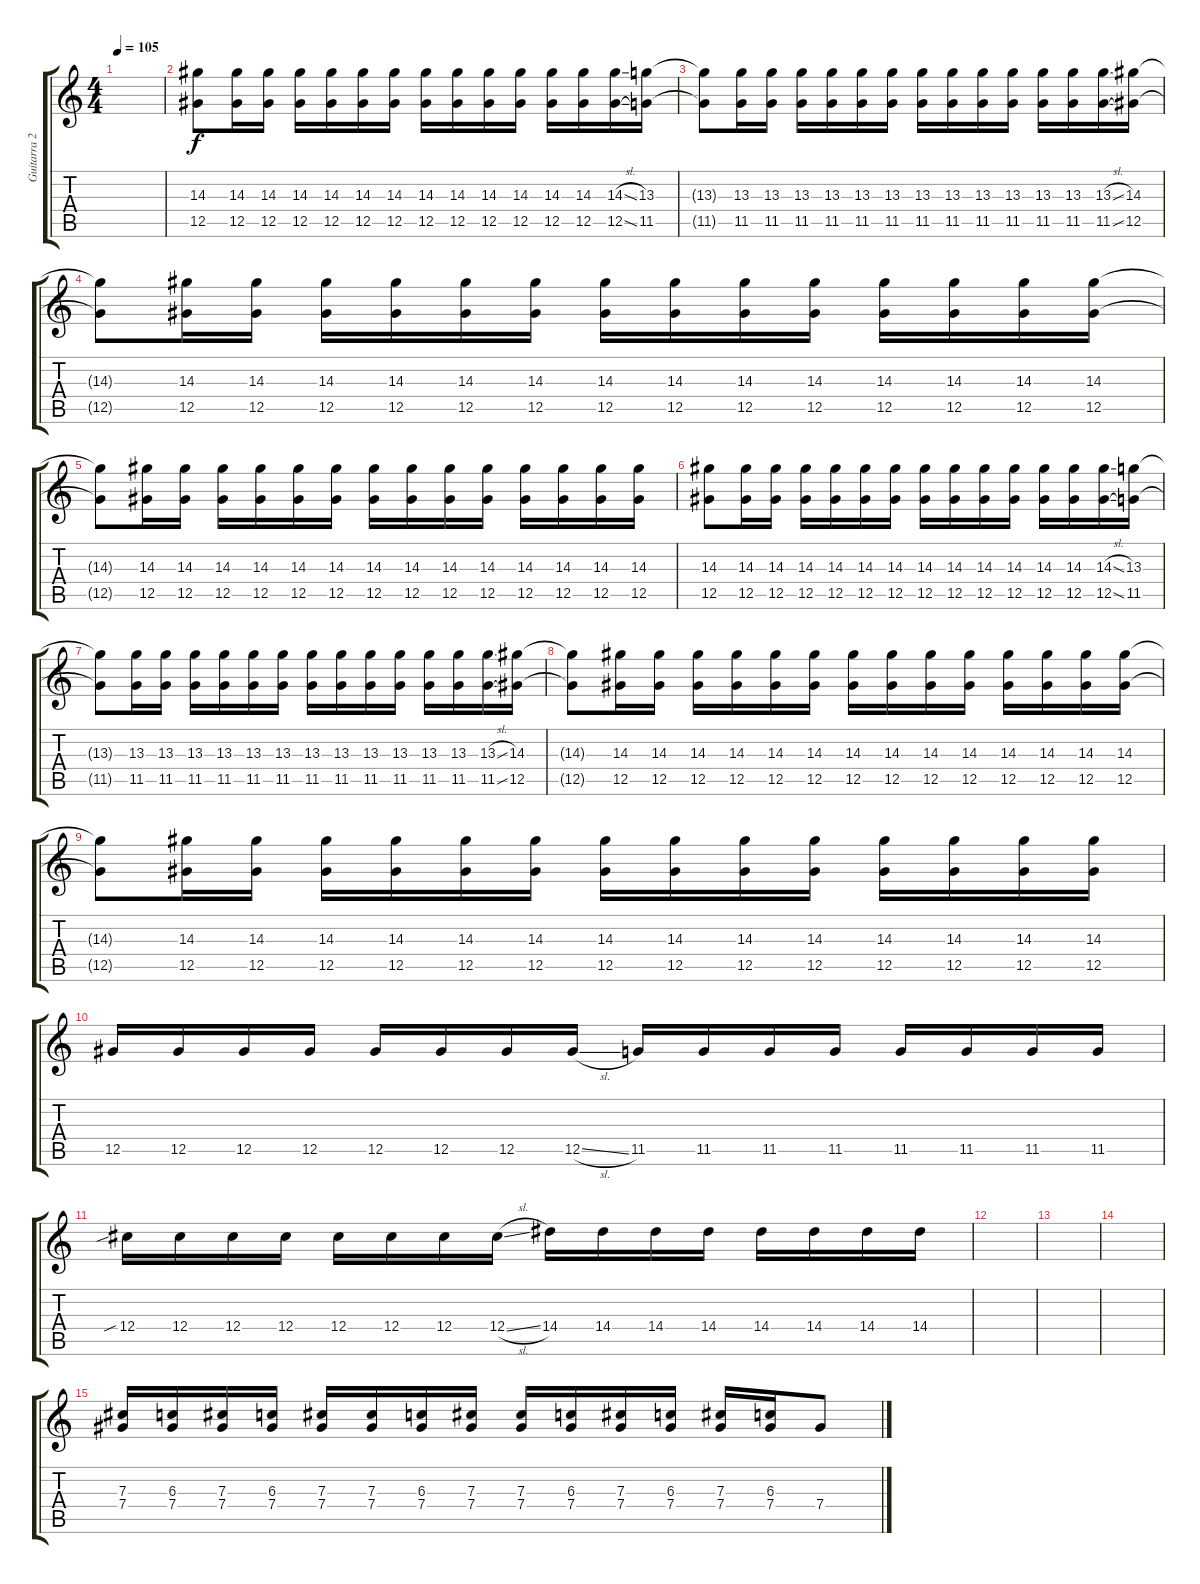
\track ("Guitarra 2" "Guitarra 2") {instrument distortionguitar}
\staff {score tabs}
\tuning (Eb4 Bb3 Gb3 Db3 Ab2 Eb2) {hide}
\ts (4 4)
\tempo 105
\clef g2
\ks c
|
(14.3 12.5).8 (14.3 12.5).16 (14.3 12.5).16 (14.3 12.5).16 (14.3 12.5).16 (14.3 12.5).16 (14.3 12.5).16 (14.3 12.5).16 (14.3 12.5).16 (14.3 12.5).16 (14.3 12.5).16 (14.3 12.5).16 (14.3 12.5).16 (14.3{sl} 12.5{sl}).16 (13.3 11.5).16 |
(13.3{t} 11.5{t}).8 (13.3 11.5).16 (13.3 11.5).16 (13.3 11.5).16 (13.3 11.5).16 (13.3 11.5).16 (13.3 11.5).16 (13.3 11.5).16 (13.3 11.5).16 (13.3 11.5).16 (13.3 11.5).16 (13.3 11.5).16 (13.3 11.5).16 (13.3{sl} 11.5{sl}).16 (14.3 12.5).16 |
(14.3{t} 12.5{t}).8 (14.3 12.5).16 (14.3 12.5).16 (14.3 12.5).16 (14.3 12.5).16 (14.3 12.5).16 (14.3 12.5).16 (14.3 12.5).16 (14.3 12.5).16 (14.3 12.5).16 (14.3 12.5).16 (14.3 12.5).16 (14.3 12.5).16 (14.3 12.5).16 (14.3 12.5).16 |
(14.3{t} 12.5{t}).8 (14.3 12.5).16 (14.3 12.5).16 (14.3 12.5).16 (14.3 12.5).16 (14.3 12.5).16 (14.3 12.5).16 (14.3 12.5).16 (14.3 12.5).16 (14.3 12.5).16 (14.3 12.5).16 (14.3 12.5).16 (14.3 12.5).16 (14.3 12.5).16 (14.3 12.5).16 |
(14.3 12.5).8 (14.3 12.5).16 (14.3 12.5).16 (14.3 12.5).16 (14.3 12.5).16 (14.3 12.5).16 (14.3 12.5).16 (14.3 12.5).16 (14.3 12.5).16 (14.3 12.5).16 (14.3 12.5).16 (14.3 12.5).16 (14.3 12.5).16 (14.3{sl} 12.5{sl}).16 (13.3 11.5).16 |
(13.3{t} 11.5{t}).8 (13.3 11.5).16 (13.3 11.5).16 (13.3 11.5).16 (13.3 11.5).16 (13.3 11.5).16 (13.3 11.5).16 (13.3 11.5).16 (13.3 11.5).16 (13.3 11.5).16 (13.3 11.5).16 (13.3 11.5).16 (13.3 11.5).16 (13.3{sl} 11.5{sl}).16 (14.3 12.5).16 |
(14.3{t} 12.5{t}).8 (14.3 12.5).16 (14.3 12.5).16 (14.3 12.5).16 (14.3 12.5).16 (14.3 12.5).16 (14.3 12.5).16 (14.3 12.5).16 (14.3 12.5).16 (14.3 12.5).16 (14.3 12.5).16 (14.3 12.5).16 (14.3 12.5).16 (14.3 12.5).16 (14.3 12.5).16 |
(14.3{t} 12.5{t}).8 (14.3 12.5).16 (14.3 12.5).16 (14.3 12.5).16 (14.3 12.5).16 (14.3 12.5).16 (14.3 12.5).16 (14.3 12.5).16 (14.3 12.5).16 (14.3 12.5).16 (14.3 12.5).16 (14.3 12.5).16 (14.3 12.5).16 (14.3 12.5).16 (14.3 12.5).16 |
12.5.16 12.5.16 12.5.16 12.5.16 12.5.16 12.5.16 12.5.16 12.5{sl}.16 11.5.16 11.5.16 11.5.16 11.5.16 11.5.16 11.5.16 11.5.16 11.5.16 |
12.4{sib}.16 12.4.16 12.4.16 12.4.16 12.4.16 12.4.16 12.4.16 12.4{sl}.16 14.4.16 14.4.16 14.4.16 14.4.16 14.4.16 14.4.16 14.4.16 14.4.16 |
|
|
|
(7.3 7.4).16 (6.3 7.4).16 (7.3 7.4).16 (6.3 7.4).16 (7.3 7.4).16 (7.3 7.4).16 (6.3 7.4).16 (7.3 7.4).16 (7.3 7.4).16 (6.3 7.4).16 (7.3 7.4).16 (6.3 7.4).16 (7.3 7.4).16 (6.3 7.4).16 7.4.8
